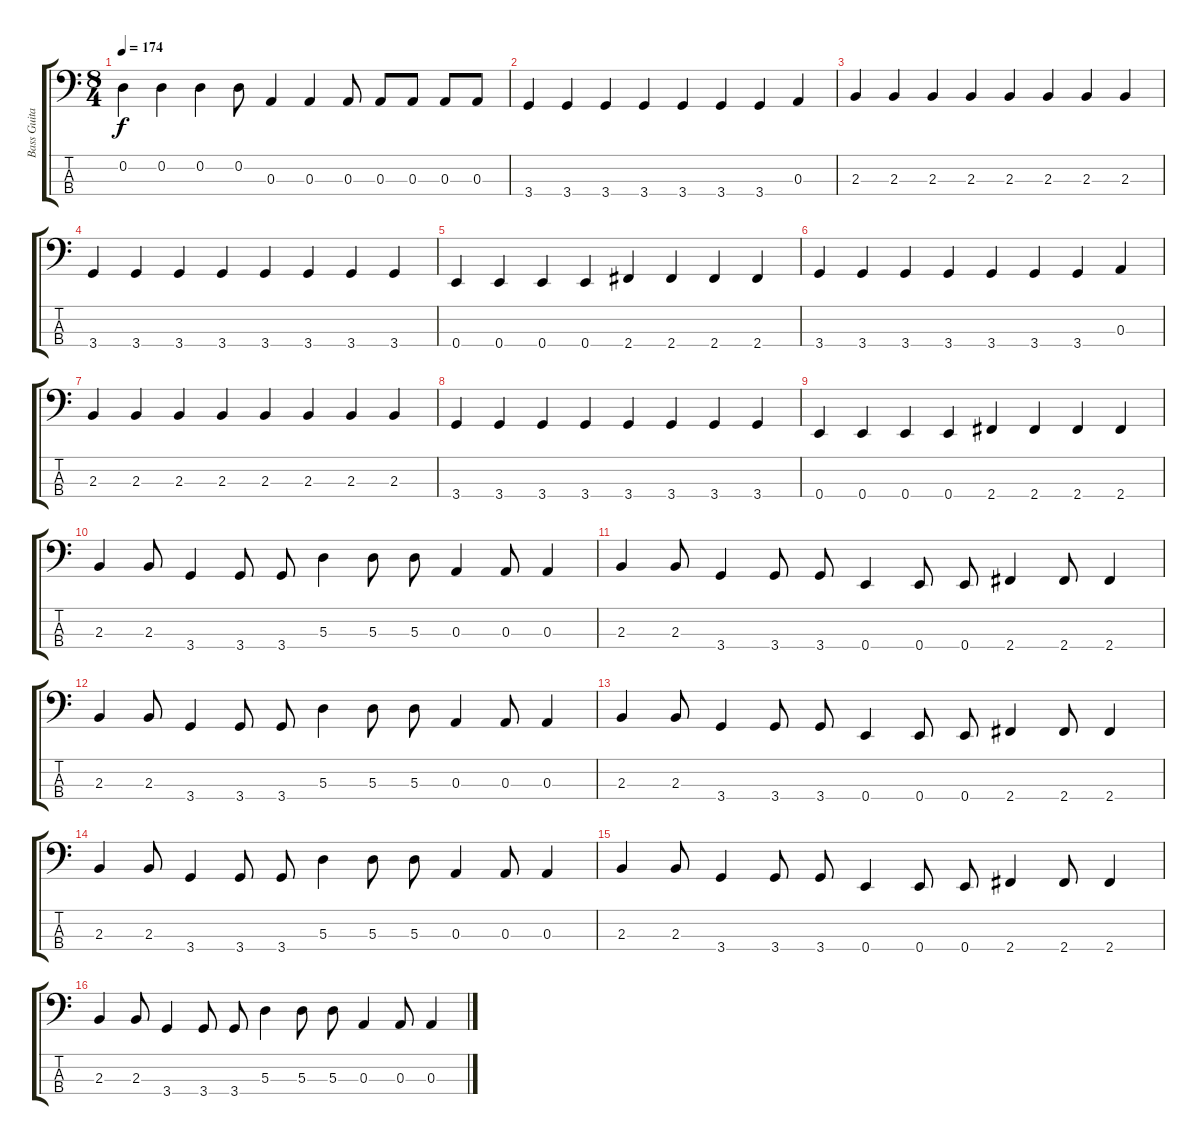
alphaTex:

\track ("Bass Guitar" "Bass Guita") {instrument electricbassfinger}
\staff {score tabs}
\tuning (G2 D2 A1 E1) {hide}
\ts (8 4)
\tempo 174
\clef f4
\ks c
0.2.4{dy f} 0.2.4 0.2.4 0.2.8 0.3.4 0.3.4 0.3.8 0.3.8 0.3.8 0.3.8 0.3.8 |
3.4.4 3.4.4 3.4.4 3.4.4 3.4.4 3.4.4 3.4.4 0.3.4 |
2.3.4 2.3.4 2.3.4 2.3.4 2.3.4 2.3.4 2.3.4 2.3.4 |
3.4.4 3.4.4 3.4.4 3.4.4 3.4.4 3.4.4 3.4.4 3.4.4 |
0.4.4 0.4.4 0.4.4 0.4.4 2.4.4 2.4.4 2.4.4 2.4.4 |
3.4.4 3.4.4 3.4.4 3.4.4 3.4.4 3.4.4 3.4.4 0.3.4 |
2.3.4 2.3.4 2.3.4 2.3.4 2.3.4 2.3.4 2.3.4 2.3.4 |
3.4.4 3.4.4 3.4.4 3.4.4 3.4.4 3.4.4 3.4.4 3.4.4 |
0.4.4 0.4.4 0.4.4 0.4.4 2.4.4 2.4.4 2.4.4 2.4.4 |
2.3.4 2.3.8 3.4.4 3.4.8 3.4.8 5.3.4 5.3.8 5.3.8 0.3.4 0.3.8 0.3.4 |
2.3.4 2.3.8 3.4.4 3.4.8 3.4.8 0.4.4 0.4.8 0.4.8 2.4.4 2.4.8 2.4.4 |
2.3.4 2.3.8 3.4.4 3.4.8 3.4.8 5.3.4 5.3.8 5.3.8 0.3.4 0.3.8 0.3.4 |
2.3.4 2.3.8 3.4.4 3.4.8 3.4.8 0.4.4 0.4.8 0.4.8 2.4.4 2.4.8 2.4.4 |
2.3.4 2.3.8 3.4.4 3.4.8 3.4.8 5.3.4 5.3.8 5.3.8 0.3.4 0.3.8 0.3.4 |
2.3.4 2.3.8 3.4.4 3.4.8 3.4.8 0.4.4 0.4.8 0.4.8 2.4.4 2.4.8 2.4.4 |
2.3.4 2.3.8 3.4.4 3.4.8 3.4.8 5.3.4 5.3.8 5.3.8 0.3.4 0.3.8 0.3.4
